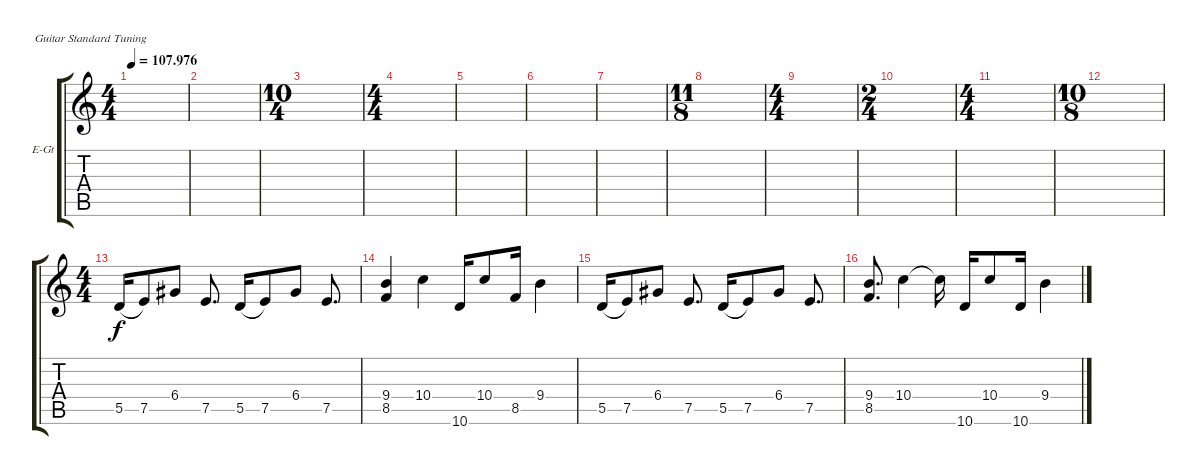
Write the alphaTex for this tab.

\defaultSystemsLayout 4
\bracketExtendMode groupsimilarinstruments
\firstSystemTrackNameOrientation horizontal
\otherSystemsTrackNameOrientation horizontal
\track ("Electric Guitar" "E-Gt") {instrument electricguitarclean}
\staff {score tabs}
\tuning (E4 B3 G3 D3 A2 E2)
\ts (4 4)
\tempo
107.976
\accidentals auto
\clef g2
\ottava regular
\simile none
\scale
0.39527
\ks c
|
\scale
0.209459 |
\ts (10 4)
\scale
0.39527 |
\ts (4 4)
\scale
0.39527 |
\scale
0.333333 |
\scale
0.333333 |
\scale
0.333333 |
\ts (11 8)
\scale
0.333333 |
\ts (4 4)
\scale
0.333333 |
\ts (2 4)
\scale
0.333333 |
\ts (4 4)
\scale
0.333333 |
\ts (10 8)
\scale
0.333333 |
\ts (4 4)
\scale
0.333333 5.5.16{legatoorigin} 7.5.8 6.4.8 7.5.8{d} 5.5.16{legatoorigin} 7.5.8 6.4.8 7.5.8{d} |
\scale
0.333333 (8.5 9.4).4 10.4.4 10.6.16 10.4.8 8.5.16 9.4.4 |
\scale
0.333333 5.5.16{legatoorigin} 7.5.8 6.4.8 7.5.8{d} 5.5.16{legatoorigin} 7.5.8 6.4.8 7.5.8{d} |
\scale
0.333333 (8.5 9.4).8{d} 10.4.4 10.4{t}.16 10.6.16 10.4.8 10.6.16 9.4.4
